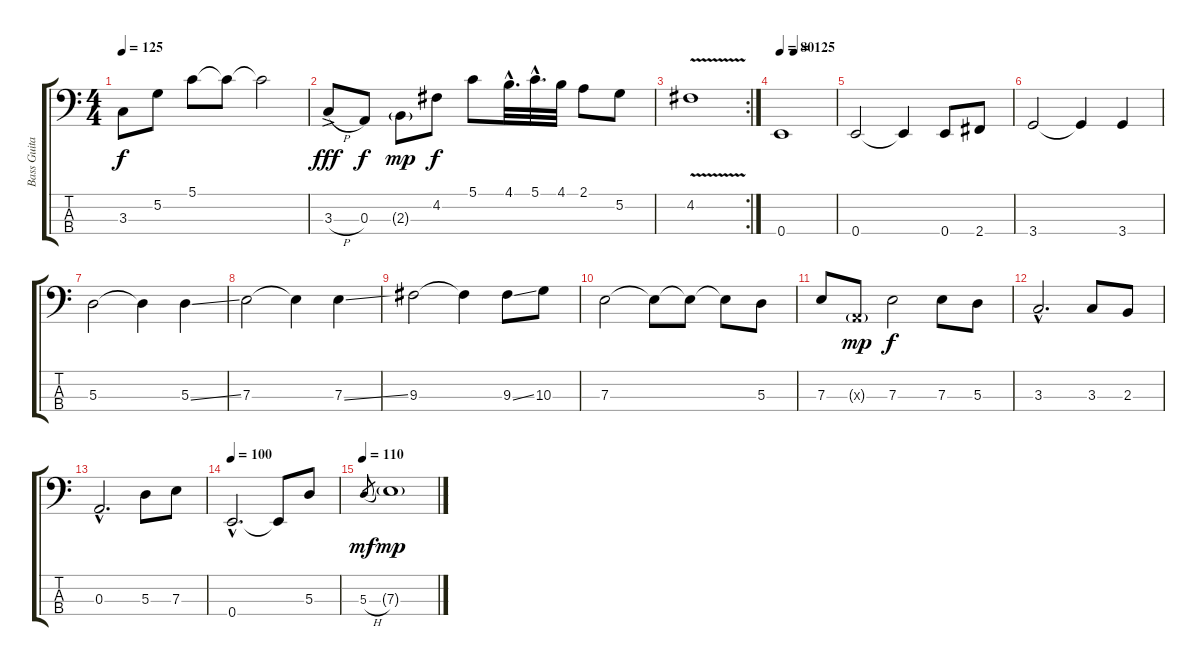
\track ("Bass Guitar" "Bass Guita") {instrument electricbassfinger}
\staff {score tabs}
\tuning (G2 D2 A1 E1) {hide}
\ts (4 4)
\tempo 125
\clef f4
\ks c
3.3.8{dy f} 5.2.8 5.1.8 5.1{t}.8 5.1{t}.2 |
3.3{h ac}.8{dy fff} 0.3.8{dy f} 2.3{g}.8{dy mp} 4.2.8{dy f} 5.1.8 4.1{hac}.32{d} 5.1{hac}.32{d} 4.1.32 2.1.8 5.2.8 |
\rc 2
4.2{v}.1 |
\tempo 80
\tempo (125 0.25)
0.4.1 |
0.4.2 0.4{t}.4 0.4.8 2.4.8 |
3.4.2 3.4{t}.4 3.4.4 |
5.3.2 5.3{t}.4 5.3{ss}.4 |
7.3.2 7.3{t}.4 7.3{ss}.4 |
9.3.2 9.3{t}.4 9.3{ss}.8 10.3.8 |
7.3.2 7.3{t}.8 7.3{t}.8 7.3{t}.8 5.3.8 |
7.3.8 0.3{g x}.8{dy mp} 7.3.2{dy f} 7.3.8 5.3.8 |
3.3{hac}.2{d} 3.3.8 2.3.8 |
0.3{hac}.2{d} 5.3.8 7.3.8 |
\tempo 100
0.4{hac}.2{d} 0.4{t}.8 5.3.8 |
\tempo 110
5.3{h}.8{gr dy mf} 7.3{g}.1{dy mp}
